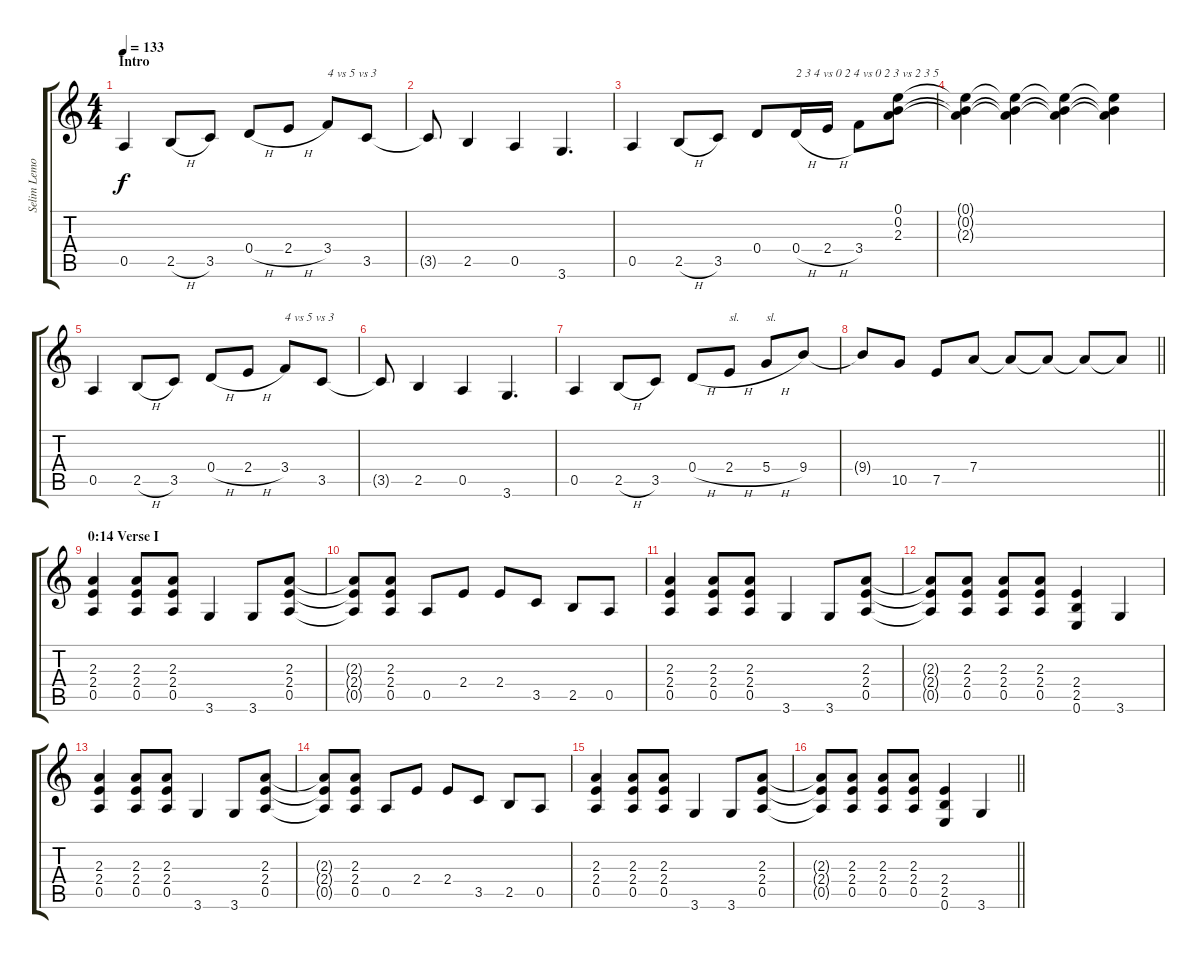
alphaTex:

\track ("Selim Lemouchi (Rhythm Guitar)" "Selim Lemo") {instrument overdrivenguitar}
\staff {score tabs}
\tuning (E4 B3 G3 D3 A2 E2) {hide}
\ts (4 4)
\section ("" "Intro")
\tempo 133
\clef g2
\ks c
0.5.4{dy f instrument overdrivenguitar} 2.5{h}.8 3.5.8 0.4{h}.8 2.4{h}.8 3.4.8{txt "4 vs 5 vs 3"} 3.5.8 |
3.5{t}.8 2.5.4 0.5.4 3.6.4{d} |
0.5.4 2.5{h}.8 3.5.8 0.4.8 0.4{h}.16{txt "2 3 4 vs 0 2 4 vs 0 2 3 vs 2 3 5"} 2.4{h}.16 3.4.8 (0.1 0.2 2.3).8 |
(0.1{t} 0.2{t} 2.3{t}).4 (0.1{t} 0.2{t} 2.3{t}).4 (0.1{t} 0.2{t} 2.3{t}).4 (0.1{t} 0.2{t} 2.3{t}).4 |
0.5.4 2.5{h}.8 3.5.8 0.4{h}.8 2.4{h}.8 3.4.8{txt "4 vs 5 vs 3"} 3.5.8 |
3.5{t}.8 2.5.4 0.5.4 3.6.4{d} |
0.5.4 2.5{h}.8 3.5.8 0.4{h}.8 2.4{h}.8{txt "sl."} 5.4{h}.8{txt "sl."} 9.4.8 |
\barLineRight lightlight
9.4{t}.8 10.5.8 7.5.8 7.4.8 7.4{t}.8 7.4{t}.8 7.4{t}.8 7.4{t}.8 |
\section ("" "0:14 Verse I")
(2.3 2.4 0.5).4 (2.3 2.4 0.5).8 (2.3 2.4 0.5).8 3.6.4 3.6.8 (2.3 2.4 0.5).8 |
(2.3{t} 2.4{t} 0.5{t}).8 (2.3 2.4 0.5).8 0.5.8 2.4.8 2.4.8 3.5.8 2.5.8 0.5.8 |
(2.3 2.4 0.5).4 (2.3 2.4 0.5).8 (2.3 2.4 0.5).8 3.6.4 3.6.8 (2.3 2.4 0.5).8 |
(2.3{t} 2.4{t} 0.5{t}).8 (2.3 2.4 0.5).8 (2.3 2.4 0.5).8 (2.3 2.4 0.5).8 (2.4 2.5 0.6).4 3.6.4 |
(2.3 2.4 0.5).4 (2.3 2.4 0.5).8 (2.3 2.4 0.5).8 3.6.4 3.6.8 (2.3 2.4 0.5).8 |
(2.3{t} 2.4{t} 0.5{t}).8 (2.3 2.4 0.5).8 0.5.8 2.4.8 2.4.8 3.5.8 2.5.8 0.5.8 |
(2.3 2.4 0.5).4 (2.3 2.4 0.5).8 (2.3 2.4 0.5).8 3.6.4 3.6.8 (2.3 2.4 0.5).8 |
\barLineRight lightlight
(2.3{t} 2.4{t} 0.5{t}).8 (2.3 2.4 0.5).8 (2.3 2.4 0.5).8 (2.3 2.4 0.5).8 (2.4 2.5 0.6).4 3.6.4
